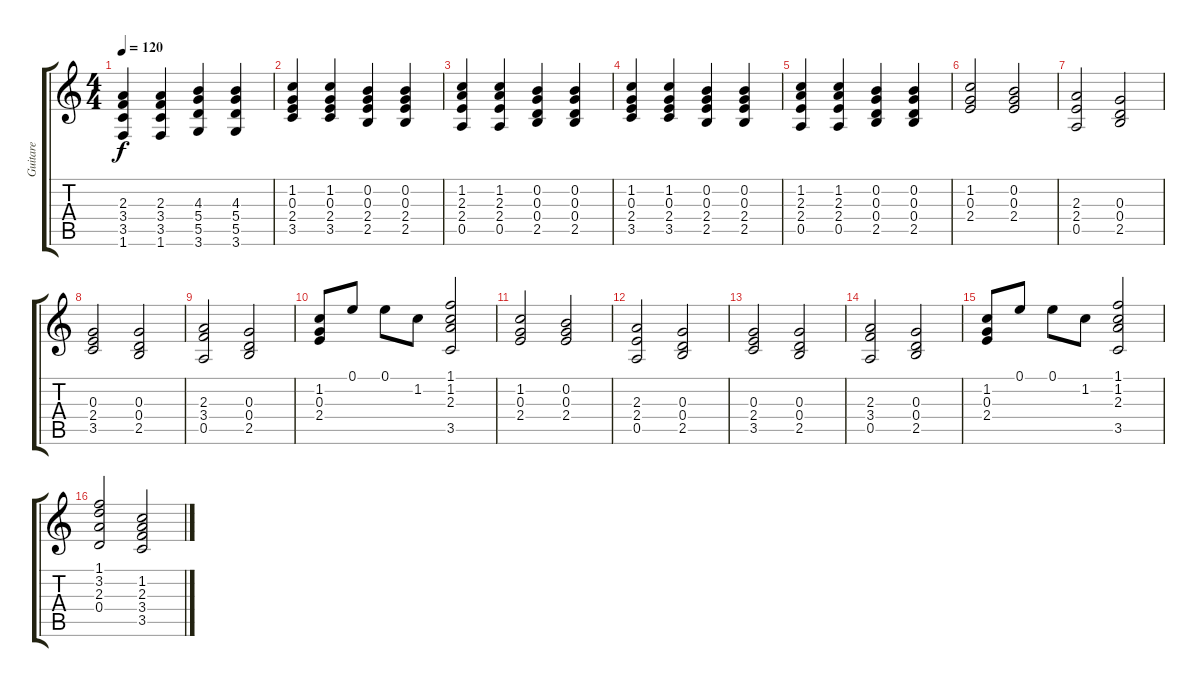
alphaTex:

\track ("Guitare" "Guitare") {instrument electricguitarjazz}
\staff {score tabs}
\tuning (E4 B3 G3 D3 A2 E2) {hide}
\ts (4 4)
\tempo 120
\clef g2
\ks c
(2.3 3.4 3.5 1.6).4{dy f} (2.3 3.4 3.5 1.6).4 (4.3 5.4 5.5 3.6).4 (4.3 5.4 5.5 3.6).4 |
(1.2 0.3 2.4 3.5).4 (1.2 0.3 2.4 3.5).4 (0.2 0.3 2.4 2.5).4 (0.2 0.3 2.4 2.5).4 |
(1.2 2.3 2.4 0.5).4 (1.2 2.3 2.4 0.5).4 (0.2 0.3 0.4 2.5).4 (0.2 0.3 0.4 2.5).4 |
(1.2 0.3 2.4 3.5).4 (1.2 0.3 2.4 3.5).4 (0.2 0.3 2.4 2.5).4 (0.2 0.3 2.4 2.5).4 |
(1.2 2.3 2.4 0.5).4 (1.2 2.3 2.4 0.5).4 (0.2 0.3 0.4 2.5).4 (0.2 0.3 0.4 2.5).4 |
(1.2 0.3 2.4).2 (0.2 0.3 2.4).2 |
(2.3 2.4 0.5).2 (0.3 0.4 2.5).2 |
(0.3 2.4 3.5).2 (0.3 0.4 2.5).2 |
(2.3 3.4 0.5).2 (0.3 0.4 2.5).2 |
(1.2 0.3 2.4).8 0.1.8 0.1.8 1.2.8 (1.1 1.2 2.3 3.5).2 |
(1.2 0.3 2.4).2 (0.2 0.3 2.4).2 |
(2.3 2.4 0.5).2 (0.3 0.4 2.5).2 |
(0.3 2.4 3.5).2 (0.3 0.4 2.5).2 |
(2.3 3.4 0.5).2 (0.3 0.4 2.5).2 |
(1.2 0.3 2.4).8 0.1.8 0.1.8 1.2.8 (1.1 1.2 2.3 3.5).2 |
(1.1 3.2 2.3 0.4).2 (1.2 2.3 3.4 3.5).2
